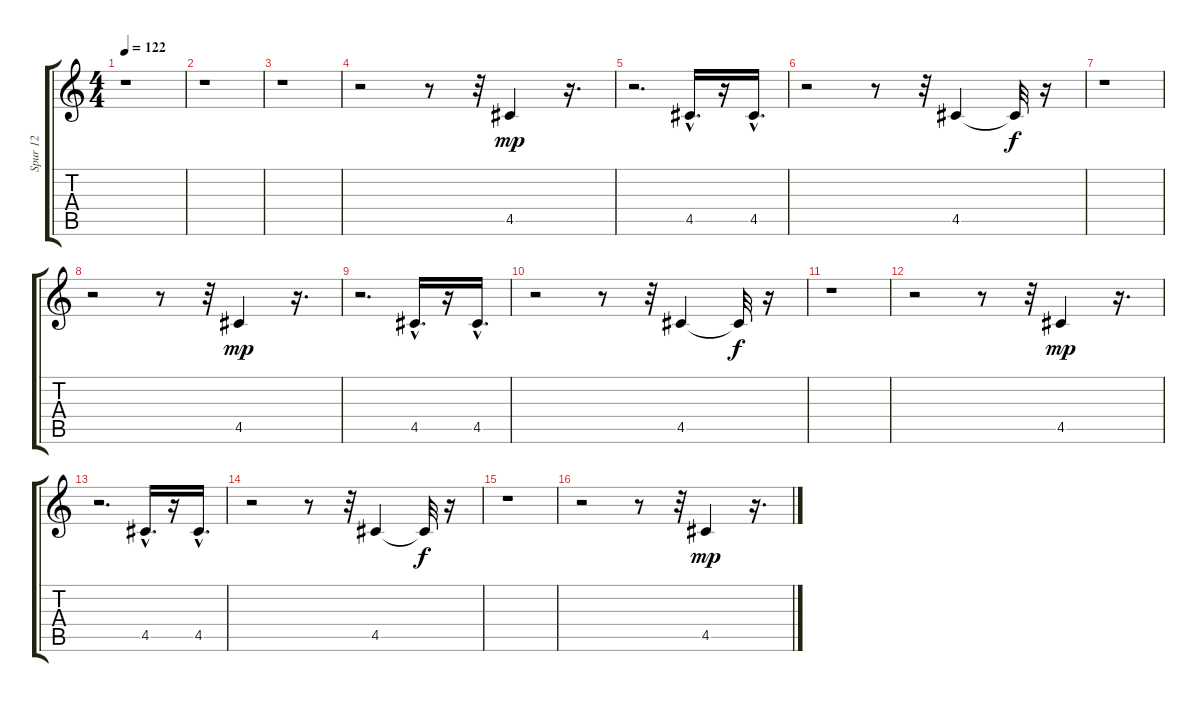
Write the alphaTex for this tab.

\track ("Spur 12" "Spur 12") {instrument electricguitarmuted}
\staff {score tabs}
\tuning (E4 B3 G3 D3 A2 E2) {hide}
\ts (4 4)
\tempo 122
\clef g2
\ks c
r.1{dy mp} |
r.1 |
r.1 |
r.2 r.8 r.32 4.5.4 r.16{d} |
r.2{d} 4.5{hac}.16{d} r.16 4.5{hac}.16{d} |
r.2 r.8 r.32 4.5.4 4.5{t}.32{dy f} r.16 |
r.1 |
r.2 r.8 r.32 4.5.4{dy mp} r.16{d} |
r.2{d} 4.5{hac}.16{d} r.16 4.5{hac}.16{d} |
r.2 r.8 r.32 4.5.4 4.5{t}.32{dy f} r.16 |
r.1 |
r.2 r.8 r.32 4.5.4{dy mp} r.16{d} |
r.2{d} 4.5{hac}.16{d} r.16 4.5{hac}.16{d} |
r.2 r.8 r.32 4.5.4 4.5{t}.32{dy f} r.16 |
r.1 |
r.2 r.8 r.32 4.5.4{dy mp} r.16{d}
